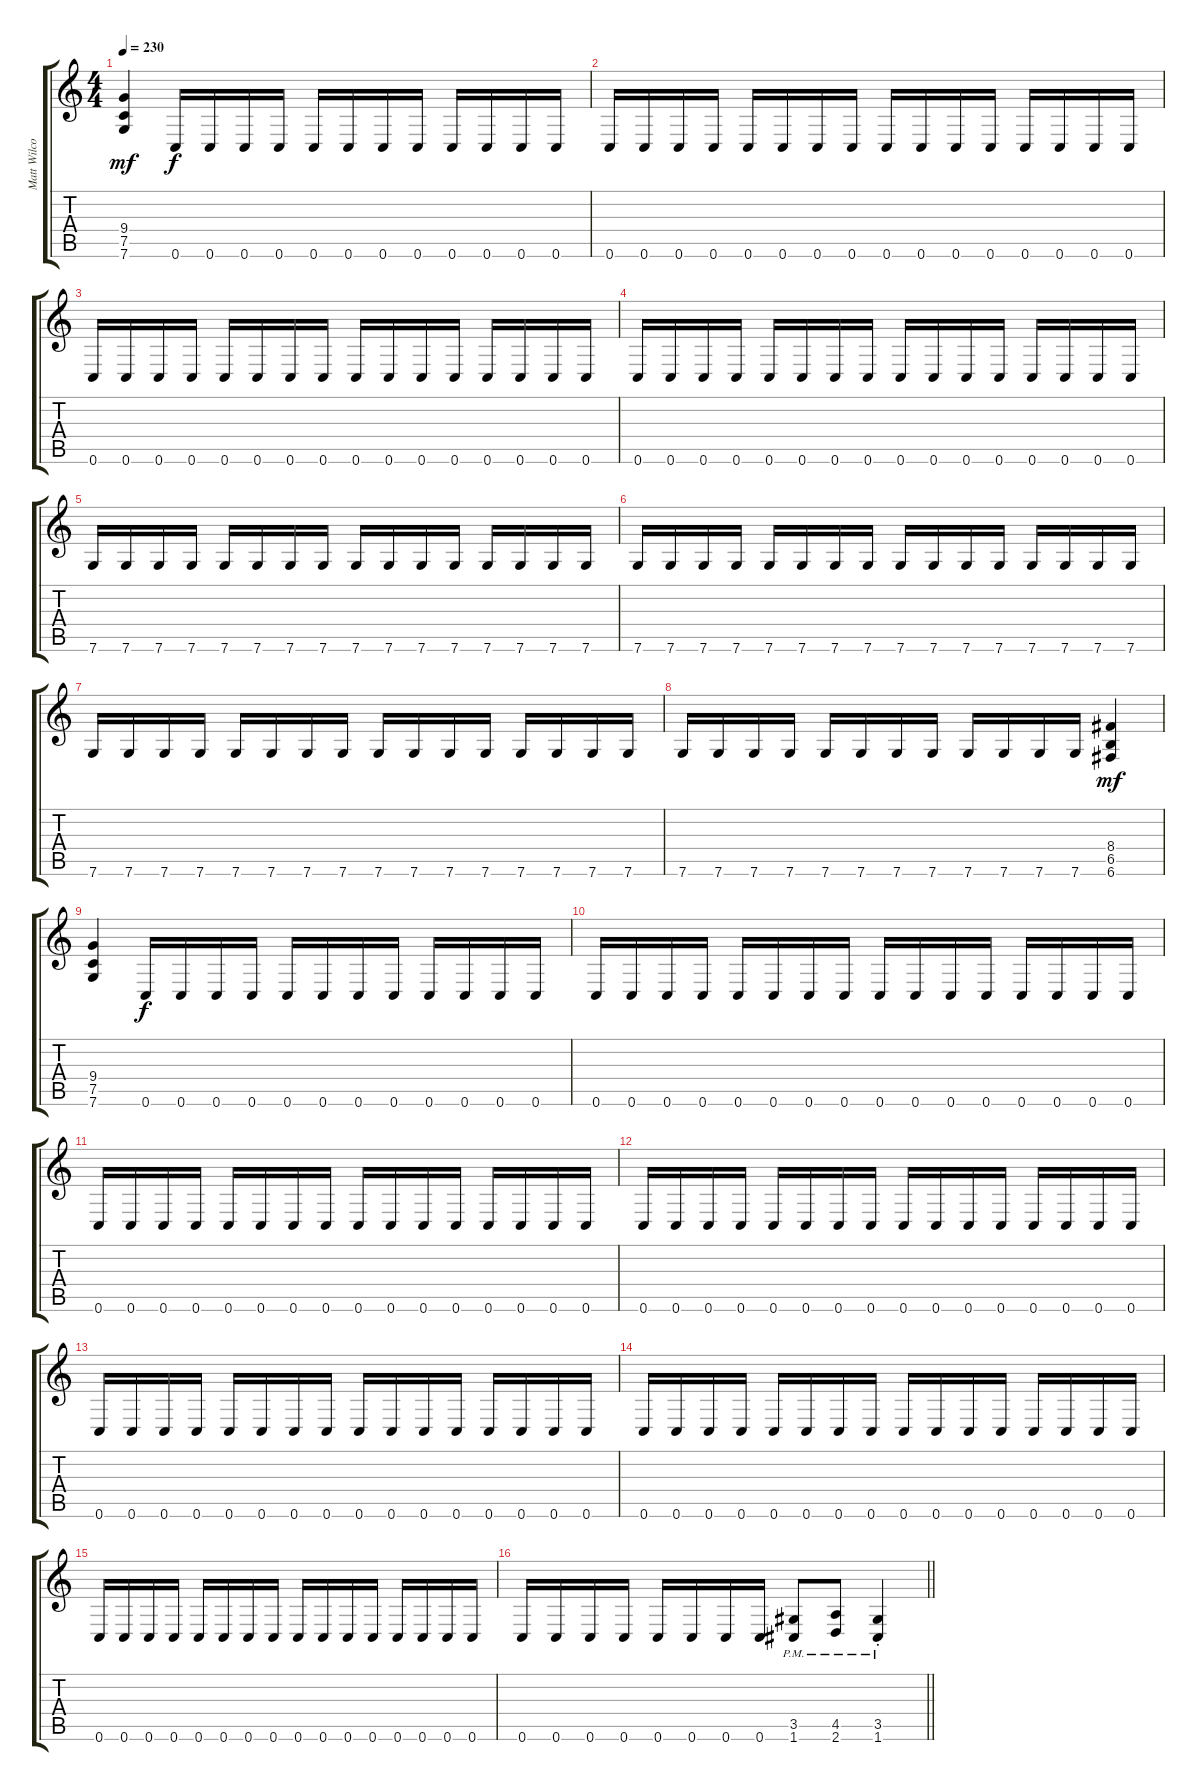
\track ("Matt Wilcock" "Matt Wilco") {instrument distortionguitar}
\staff {score tabs}
\tuning (C4 G3 Eb3 Bb2 F2 C2) {hide}
\ts (4 4)
\tempo 230
\clef g2
\ks c
(9.4 7.5 7.6).4{dy mf} 0.6.16{dy f} 0.6.16 0.6.16 0.6.16 0.6.16 0.6.16 0.6.16 0.6.16 0.6.16 0.6.16 0.6.16 0.6.16 |
0.6.16 0.6.16 0.6.16 0.6.16 0.6.16 0.6.16 0.6.16 0.6.16 0.6.16 0.6.16 0.6.16 0.6.16 0.6.16 0.6.16 0.6.16 0.6.16 |
0.6.16 0.6.16 0.6.16 0.6.16 0.6.16 0.6.16 0.6.16 0.6.16 0.6.16 0.6.16 0.6.16 0.6.16 0.6.16 0.6.16 0.6.16 0.6.16 |
0.6.16 0.6.16 0.6.16 0.6.16 0.6.16 0.6.16 0.6.16 0.6.16 0.6.16 0.6.16 0.6.16 0.6.16 0.6.16 0.6.16 0.6.16 0.6.16 |
7.6.16 7.6.16 7.6.16 7.6.16 7.6.16 7.6.16 7.6.16 7.6.16 7.6.16 7.6.16 7.6.16 7.6.16 7.6.16 7.6.16 7.6.16 7.6.16 |
7.6.16 7.6.16 7.6.16 7.6.16 7.6.16 7.6.16 7.6.16 7.6.16 7.6.16 7.6.16 7.6.16 7.6.16 7.6.16 7.6.16 7.6.16 7.6.16 |
7.6.16 7.6.16 7.6.16 7.6.16 7.6.16 7.6.16 7.6.16 7.6.16 7.6.16 7.6.16 7.6.16 7.6.16 7.6.16 7.6.16 7.6.16 7.6.16 |
7.6.16 7.6.16 7.6.16 7.6.16 7.6.16 7.6.16 7.6.16 7.6.16 7.6.16 7.6.16 7.6.16 7.6.16 (8.4 6.5 6.6).4{dy mf} |
(9.4 7.5 7.6).4 0.6.16{dy f} 0.6.16 0.6.16 0.6.16 0.6.16 0.6.16 0.6.16 0.6.16 0.6.16 0.6.16 0.6.16 0.6.16 |
0.6.16 0.6.16 0.6.16 0.6.16 0.6.16 0.6.16 0.6.16 0.6.16 0.6.16 0.6.16 0.6.16 0.6.16 0.6.16 0.6.16 0.6.16 0.6.16 |
0.6.16 0.6.16 0.6.16 0.6.16 0.6.16 0.6.16 0.6.16 0.6.16 0.6.16 0.6.16 0.6.16 0.6.16 0.6.16 0.6.16 0.6.16 0.6.16 |
0.6.16 0.6.16 0.6.16 0.6.16 0.6.16 0.6.16 0.6.16 0.6.16 0.6.16 0.6.16 0.6.16 0.6.16 0.6.16 0.6.16 0.6.16 0.6.16 |
0.6.16 0.6.16 0.6.16 0.6.16 0.6.16 0.6.16 0.6.16 0.6.16 0.6.16 0.6.16 0.6.16 0.6.16 0.6.16 0.6.16 0.6.16 0.6.16 |
0.6.16 0.6.16 0.6.16 0.6.16 0.6.16 0.6.16 0.6.16 0.6.16 0.6.16 0.6.16 0.6.16 0.6.16 0.6.16 0.6.16 0.6.16 0.6.16 |
0.6.16 0.6.16 0.6.16 0.6.16 0.6.16 0.6.16 0.6.16 0.6.16 0.6.16 0.6.16 0.6.16 0.6.16 0.6.16 0.6.16 0.6.16 0.6.16 |
\barLineRight lightlight
0.6.16 0.6.16 0.6.16 0.6.16 0.6.16 0.6.16 0.6.16 0.6.16 (3.5{pm} 1.6{pm}).8 (4.5{pm} 2.6{pm}).8 (3.5{pm st} 1.6{pm st}).4
